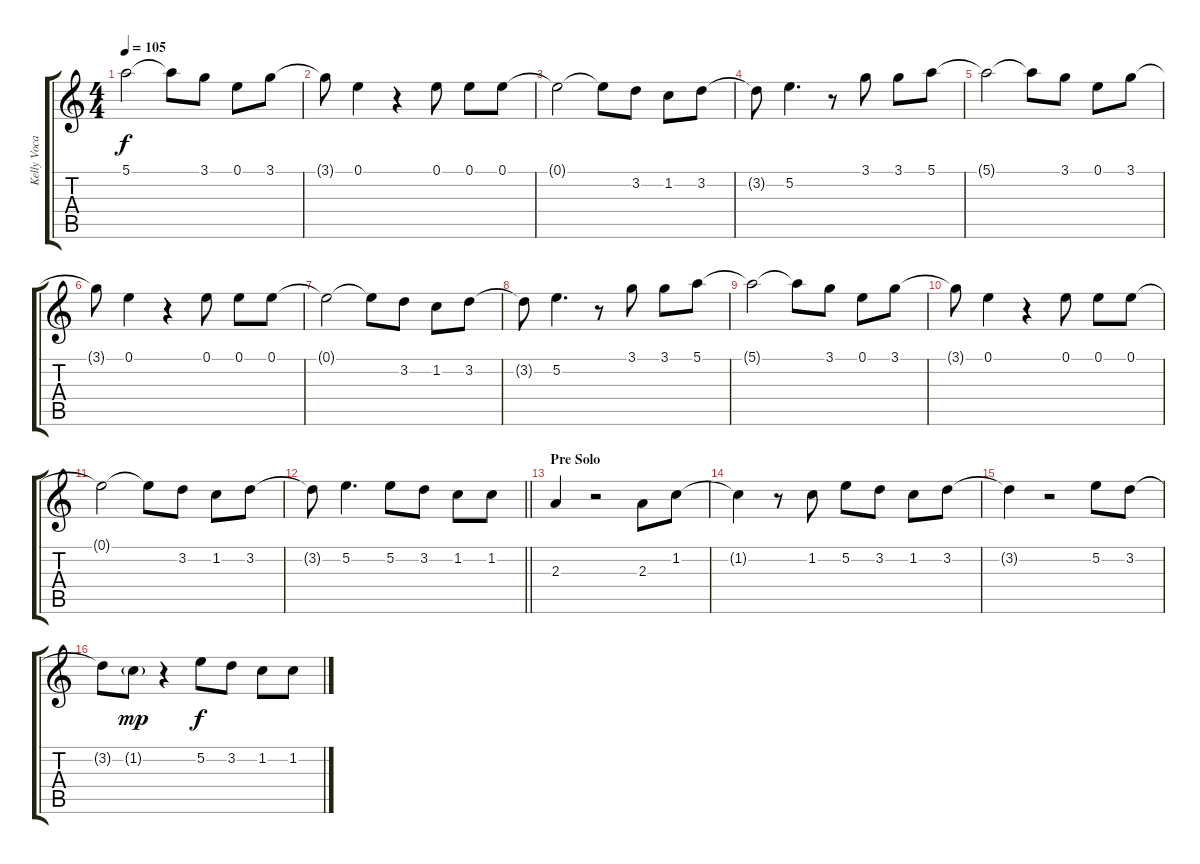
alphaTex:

\track ("Kelly Vocals" "Kelly Voca") {instrument overdrivenguitar}
\staff {score tabs}
\tuning (E4 B3 G3 D3 A2 E2) {hide}
\ts (4 4)
\tempo 105
\clef g2
\ks c
5.1{t}.2{dy f} 5.1{t}.8 3.1.8 0.1.8 3.1.8 |
3.1{t}.8 0.1.4 r.4 0.1.8 0.1.8 0.1.8 |
0.1{t}.2 0.1{t}.8 3.2.8 1.2.8 3.2.8 |
3.2{t}.8 5.2.4{d} r.8 3.1.8 3.1.8 5.1.8 |
5.1{t}.2 5.1{t}.8 3.1.8 0.1.8 3.1.8 |
3.1{t}.8 0.1.4 r.4 0.1.8 0.1.8 0.1.8 |
0.1{t}.2 0.1{t}.8 3.2.8 1.2.8 3.2.8 |
3.2{t}.8 5.2.4{d} r.8 3.1.8 3.1.8 5.1.8 |
5.1{t}.2 5.1{t}.8 3.1.8 0.1.8 3.1.8 |
3.1{t}.8 0.1.4 r.4 0.1.8 0.1.8 0.1.8 |
0.1{t}.2 0.1{t}.8 3.2.8 1.2.8 3.2.8 |
\barLineRight lightlight
3.2{t}.8 5.2.4{d} 5.2.8 3.2.8 1.2.8 1.2.8 |
\section ("" "Pre Solo")
2.3.4 r.2 2.3.8 1.2.8 |
1.2{t}.4 r.8 1.2.8 5.2.8 3.2.8 1.2.8 3.2.8 |
3.2{t}.4 r.2 5.2.8 3.2.8 |
3.2{t}.8 1.2{g}.8{dy mp} r.4 5.2.8{dy f} 3.2.8 1.2.8 1.2.8
